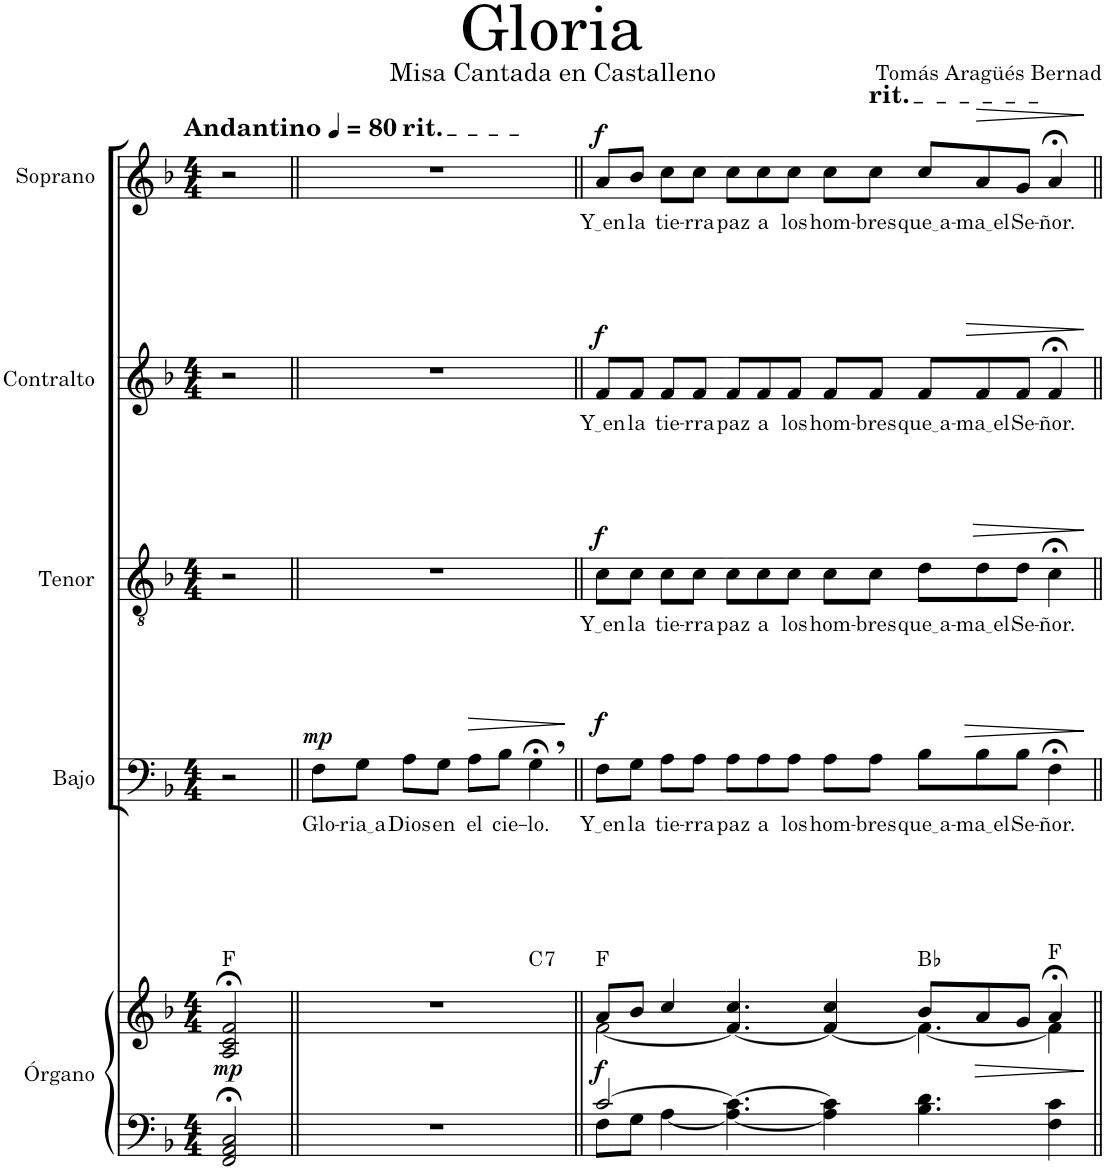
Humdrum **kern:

**kern	**kern	**dynam	**harte	**kern	**text	**dynam	**kern	**text	**dynam	**kern	**text	**dynam	**kern	**text	**dynam
*part5	*part5	*part5	*part5	*part4	*part4	*part4	*part3	*part3	*part3	*part2	*part2	*part2	*part1	*part1	*part1
*staff6	*staff5	*staff5/6	*	*staff4	*staff4	*staff4	*staff3	*staff3	*staff3	*staff2	*staff2	*staff2	*staff1	*staff1	*staff1
*I"Órgano	*	*	*	*I"Bajo	*	*	*I"Tenor	*	*	*I"Contralto	*	*	*I"Soprano	*	*
*	*	*	*	*I'B.	*	*	*I'T.	*	*	*I'C.	*	*	*I'S.	*	*
*clefF4	*clefG2	*	*	*clefF4	*	*	*clefGv2	*	*	*clefG2	*	*	*clefG2	*	*
*k[b-]	*k[b-]	*	*	*k[b-]	*	*	*k[b-]	*	*	*k[b-]	*	*	*k[b-]	*	*
*M4/4	*M4/4	*	*	*M4/4	*	*	*M4/4	*	*	*M4/4	*	*	*M4/4	*	*
*MM80	*MM80	*	*	*MM80	*	*	*MM80	*	*	*MM80	*	*	*MM80	*	*
=1	=1	=1	=1	=1	=1	=1	=1	=1	=1	=1	=1	=1	=1	=1	=1
!	!	!	!	!	!	!	!	!	!	!	!	!	!LO:TX:a:B:t=Andantino	!	!
!	!	!LO:DY:b	!	!	!	!	!	!	!	!	!	!	!	!	!
2FF/;< 2AA/;< 2C/;<	2A/;< 2c/;< 2f/;<	mp	F:maj	2r	.	.	2r	.	.	2r	.	.	2r	.	.
=2||	=2||	=2||	=2||	=2||	=2||	=2||	=2||	=2||	=2||	=2||	=2||	=2||	=2||	=2||	=2||
!	!	!	!	!	!LO:LY:b	!LO:DY:a	!	!	!	!	!	!	!	!	!
*	*^	*	*	*	*	*	*	*	*	*	*	*	*^	*	*
1r	1r	2.ryy	.	.	8F\L	Glo-	mp	1r	.	.	1r	.	.	1r	4ryy	.	.
!	!	!	!	!	!	!LO:LY:b	!	!	!	!	!	!	!	!	!	!	!
.	.	.	.	.	8G\J	ria a	.	.	.	.	.	.	.	.	.	.	.
!	!	!	!	!	!	!	!	!	!	!	!	!	!	!	!LO:TX:a:t=rit.	!	!
!	!	!	!	!	!	!LO:LY:b	!	!	!	!	!	!	!	!	!	!	!
.	.	.	.	.	8A\L	Dios	.	.	.	.	.	.	.	.	2.ryy	.	.
!	!	!	!	!	!	!LO:LY:b	!	!	!	!	!	!	!	!	!	!	!
.	.	.	.	.	8G\J	en	.	.	.	.	.	.	.	.	.	.	.
!	!	!	!	!	!	!LO:LY:b	!LO:HP:b	!	!	!	!	!	!	!	!	!	!
.	.	.	.	.	8A\L	el	>	.	.	.	.	.	.	.	.	.	.
!	!	!	!	!	!	!LO:LY:b	!	!	!	!	!	!	!	!	!	!	!
.	.	.	.	.	8B-\J	cie-	.	.	.	.	.	.	.	.	.	.	.
!	!	!	!	!LO:H:kt=7	!	!LO:LY:b	!	!	!	!	!	!	!	!	!	!	!
.	.	4ryy	.	C:7	4G;<,\	-lo.	.	.	.	.	.	.	.	.	.	.	.
.	.	.	.	.	.	.	]	.	.	.	.	.	.	.	.	.	.
=3||	=3||	=3||	=3||	=3||	=3||	=3||	=3||	=3||	=3||	=3||	=3||	=3||	=3||	=3||	=3||	=3||	=3||
*^	*	*	*	*	*	*	*	*	*	*	*	*	*	*	*	*	*
!	!	!	!	!LO:DY:b	!	!	!LO:LY:b	!LO:DY:a	!	!LO:LY:b	!LO:DY:a	!	!LO:LY:b	!LO:DY:a	!	!	!LO:LY:b	!LO:DY:a
*	*	*	*	*	*	*	*	*	*	*	*	*	*	*	*v	*v	*	*
[2c/	8F\L	8a/L	[2f\	f	F:maj	8F\L	Y en	f	8c\L	Y en	f	8f/L	Y en	f	8a/L	Y en	f
!	!	!	!	!	!	!	!LO:LY:b	!	!	!LO:LY:b	!	!	!LO:LY:b	!	!	!LO:LY:b	!
.	8G\J	8b-/J	.	.	.	8G\J	la	.	8c\J	la	.	8f/J	la	.	8b-/J	la	.
!	!	!	!	!	!	!	!LO:LY:b	!	!	!LO:LY:b	!	!	!LO:LY:b	!	!	!LO:LY:b	!
.	[4A\	4cc/	.	.	.	8A\L	tie-	.	8c\L	tie-	.	8f/L	tie-	.	8cc\L	tie-	.
!	!	!	!	!	!	!	!LO:LY:b	!	!	!LO:LY:b	!	!	!LO:LY:b	!	!	!LO:LY:b	!
.	.	.	.	.	.	8A\J	-rra	.	8c\J	-rra	.	8f/J	-rra	.	8cc\J	-rra	.
*v	*v	*	*	*	*	*	*	*	*	*	*	*	*	*	*	*	*
*	*v	*v	*	*	*	*	*	*	*	*	*	*	*	*	*	*
=4-	=4-	=4-	=4-	=4-	=4-	=4-	=4-	=4-	=4-	=4-	=4-	=4-	=4-	=4-	=4-
!	!	!	!	!	!LO:LY:b	!	!	!LO:LY:b	!	!	!LO:LY:b	!	!	!LO:LY:b	!
4.A\_ 4.c\_	4.f/_ 4.cc/	.	.	8A\L	paz	.	8c\L	paz	.	8f/L	paz	.	8cc\L	paz	.
!	!	!	!	!	!LO:LY:b	!	!	!LO:LY:b	!	!	!LO:LY:b	!	!	!LO:LY:b	!
.	.	.	.	8A\	a	.	8c\	a	.	8f/	a	.	8cc\	a	.
!	!	!	!	!	!LO:LY:b	!	!	!LO:LY:b	!	!	!LO:LY:b	!	!	!LO:LY:b	!
.	.	.	.	8A\J	los	.	8c\J	los	.	8f/J	los	.	8cc\J	los	.
!	!	!	!	!	!LO:LY:b	!	!	!LO:LY:b	!	!	!LO:LY:b	!	!	!LO:LY:b	!
4A\] 4c\]	4f/_ 4cc/	.	.	8A\L	hom-	.	8c\L	hom-	.	8f/L	hom-	.	8cc\L	hom-	.
!	!	!	!	!	!	!	!	!	!	!	!	!	!LO:TX:a:t=rit.	!	!
!	!	!	!	!	!LO:LY:b	!	!	!LO:LY:b	!	!	!LO:LY:b	!	!	!LO:LY:b	!
.	.	.	.	8A\J	-bres	.	8c\J	-bres	.	8f/J	-bres	.	8cc\J	-bres	.
=5-	=5-	=5-	=5-	=5-	=5-	=5-	=5-	=5-	=5-	=5-	=5-	=5-	=5-	=5-	=5-
*	*^	*	*	*	*	*	*	*	*	*	*	*	*	*	*
!	!	!	!	!	!	!LO:LY:b	!	!	!LO:LY:b	!	!	!LO:LY:b	!	!	!LO:LY:b	!
4.B-\ 4.d\	8b-/L	4.f\_	.	Bb:maj	8B-\L	que a	.	8d\L	que a	.	8f/L	que a	.	8cc/L	que a	.
!	!	!	!LO:HP:b	!	!	!LO:LY:b	!LO:HP:b	!	!LO:LY:b	!LO:HP:b	!	!LO:LY:b	!LO:HP:b	!	!LO:LY:b	!LO:HP:b
.	8a/	.	>	.	8B-\	ma el	>	8d\	ma el	>	8f/	ma el	>	8a/	ma el	>
!	!	!	!	!	!	!LO:LY:b	!	!	!LO:LY:b	!	!	!LO:LY:b	!	!	!LO:LY:b	!
.	8g/J	.	.	.	8B-\J	Se-	.	8d\J	Se-	.	8f/J	Se-	.	8g/J	Se-	.
!	!	!	!	!	!	!LO:LY:b	!	!	!LO:LY:b	!	!	!LO:LY:b	!	!	!LO:LY:b	!
4F\ 4c\	4a;</	4f\]	.	F:maj	4F;<\	-ñor.	.	4c;<\	-ñor.	.	4f;</	-ñor.	.	4a;</	-ñor.	.
*	*v	*v	*	*	*	*	*	*	*	*	*	*	*	*	*	*
.	.	]	.	.	.	]	.	.	]	.	.	]	.	.	]
=||	=||	=||	=||	=||	=||	=||	=||	=||	=||	=||	=||	=||	=||	=||	=||
*-	*-	*-	*-	*-	*-	*-	*-	*-	*-	*-	*-	*-	*-	*-	*-
